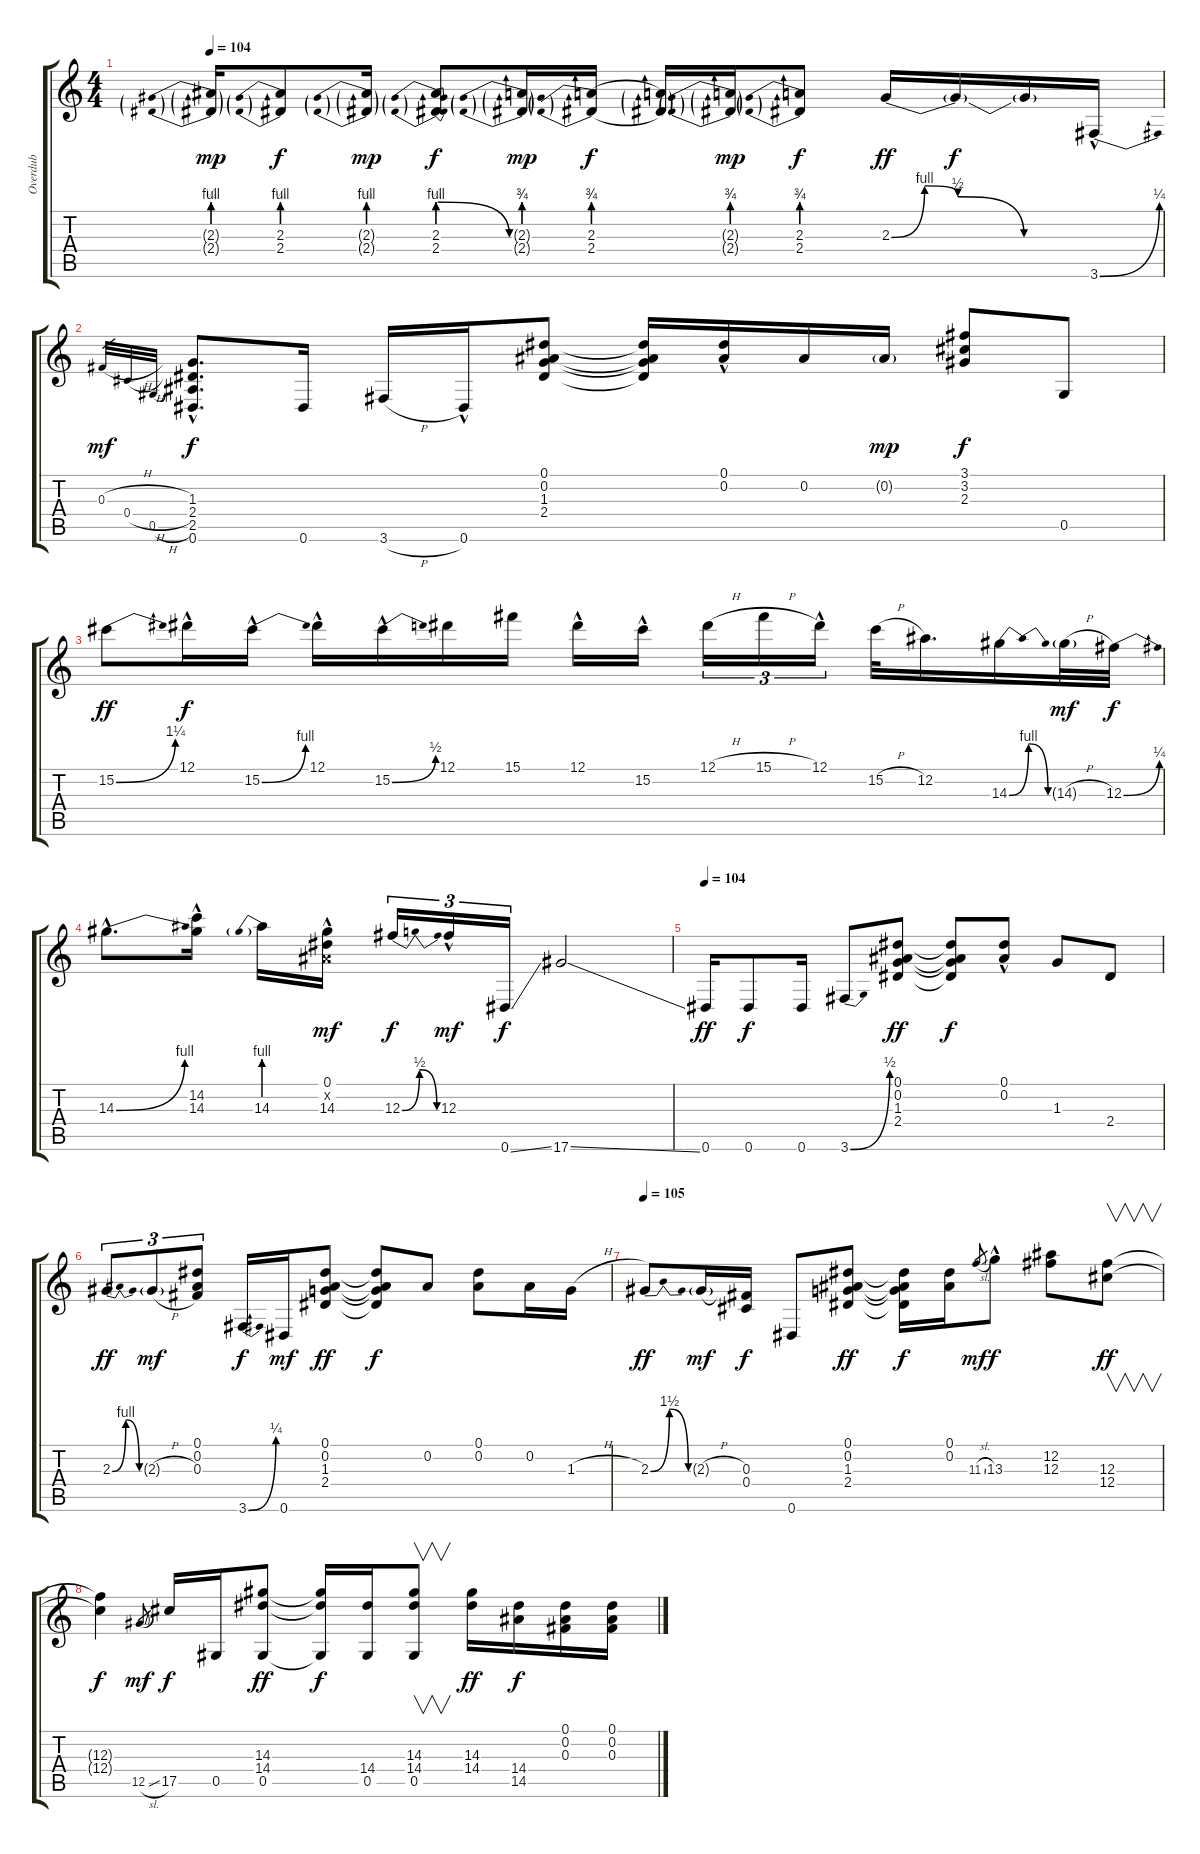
\track ("Overdub" "Overdub") {instrument fretlessbass}
\staff {score tabs}
\tuning (Eb4 Bb3 Gb3 Db3 Ab2 Eb2) {hide}
\ts (4 4)
\tempo 104
\clef g2
\ks c
(2.3{be (prebend 0 4 60 4) g} 2.4{be (prebend 0 1 60 1) g}).16{dy mp} (2.3{be (prebend 0 4 60 4)} 2.4{be (prebend 0 1 60 1)}).8{dy f} (2.3{be (prebend 0 4 60 4) g} 2.4{be (prebend 0 1 60 1) g}).16{dy mp} (2.3{be (prebendrelease 0 4 60 0)} 2.4{be (prebendrelease 0 1 60 0)}).8{dy f} (2.3{be (prebend 0 3 60 3) g} 2.4{be (prebend 0 1 60 1) g}).16{dy mp} (2.3{be (prebend 0 3 60 3)} 2.4{be (prebend 0 1 60 1)}).16{dy f} (2.3{t} 2.4{t}).16 (2.3{be (prebend 0 3 60 3) g} 2.4{be (prebend 0 1 60 1) g}).16{dy mp} (2.3{be (prebend 0 3 60 3)} 2.4{be (prebend 0 1 60 1)}).8{dy f} 2.3{be (custom 0 0 10 4 20 2 40 0 60 0)}.16{dy ff} 2.3{t}.16{dy f} 2.3{t}.16 3.6{be (bend 0 0 60 1) hac}.16 |
0.3{h}.32{gr dy mf} 0.4{h}.32{gr} 0.5{h}.32{gr} (1.3{hac} 2.4{hac} 2.5{hac} 0.6{hac}).8{d dy f} 0.6.16 3.6{h}.16 0.6{hac}.16 (0.1 0.2 1.3 2.4).8 (0.1{t} 0.2{t} 1.3{t} 2.4{t}).16 (0.1{hac} 0.2).16 0.2.16 0.2{g}.16{dy mp} (3.1 3.2 2.3).8{dy f} 0.5.8 |
15.2{be (bend 0 0 60 5)}.8{dy ff volume 10 instrument choiraahs} 12.1{hac}.16{dy f} 15.2{be (bend 0 0 60 4) hac}.16 12.1{hac}.16 15.2{be (bend 0 0 60 2) hac}.16 12.1.16 15.1.16 12.1{hac}.16 15.2{hac}.16 12.1{h}.16{tu (3 2)} 15.1{h}.16{tu (3 2)} 12.1{hac}.16{tu (3 2)} 15.2{h}.32 12.2.16{d} 14.3{be (bendrelease 0 0 15 4 30 4 60 0)}.16 14.3{h g}.32{dy mf} 12.3{be (bend 0 0 60 1)}.32{dy f} |
14.3{be (bend 0 0 60 4) hac}.8{d} (14.2{hac} 14.3).16 14.3{be (prebend 0 4 60 4)}.16 (0.1{hac} 0.2{x} 14.3).16{dy mf} 12.3{be (bendrelease 0 0 30 2 50 2 60 0)}.16{tu (3 2) dy f} 12.3{hac}.16{tu (3 2) dy mf} 0.6{ss}.16{tu (3 2) dy f} 17.6{ss}.2 |
\tempo 104
0.6.16{dy ff volume 10 instrument fretlessbass} 0.6.8{dy f} 0.6.16 3.6{be (bend 0 0 60 2)}.8 (0.1 0.2 1.3 2.4).8{dy ff} (0.1{t} 0.2{t} 1.3{t} 2.4{t}).8{dy f} (0.1{hac} 0.2{hac}).8 1.3.8 2.4.8 |
2.3{be (bendrelease 0 0 15 4 30 4 60 0)}.8{tu (3 2) dy ff} 2.3{h g}.8{tu (3 2) dy mf} (0.1 0.2 0.3).8{tu (3 2)} 3.6{be (bend 0 0 60 1)}.16{dy f} 0.6.16{dy mf} (0.1 0.2 1.3 2.4).8{dy ff} (0.1{t} 0.2{t} 1.3{t} 2.4{t}).8{dy f} 0.2.8 (0.1 0.2).8 0.2.16 1.3{h}.16 |
\tempo 105
2.3{be (bendrelease 0 0 15 6 30 6 60 0)}.8{dy ff} 2.3{h g}.16{dy mf} (0.3 0.4).16{dy f} 0.6.8 (0.1 0.2 1.3 2.4).8{dy ff} (0.1{t} 0.2{t} 1.3{t} 2.4{t}).16{dy f} (0.1 0.2).16 11.3{sl}.8{gr dy mf} 13.3{hac}.8{dy f} (12.2 12.3).8 (12.3 12.4).8{v dy ff} |
(12.3{t} 12.4{t}).4{dy f} 12.5{sl}.8{gr dy mf} 17.5.16{dy f} 0.5.16 (14.3 14.4 0.5).8{dy ff} (14.3{t} 14.4{t} 0.5{t}).16{dy f} (14.4 0.5).16 (14.3 14.4 0.5).8{v} (14.3 14.4).16{dy ff} (14.4 14.5).16{dy f} (0.1 0.2 0.3).16 (0.1 0.2 0.3).16
